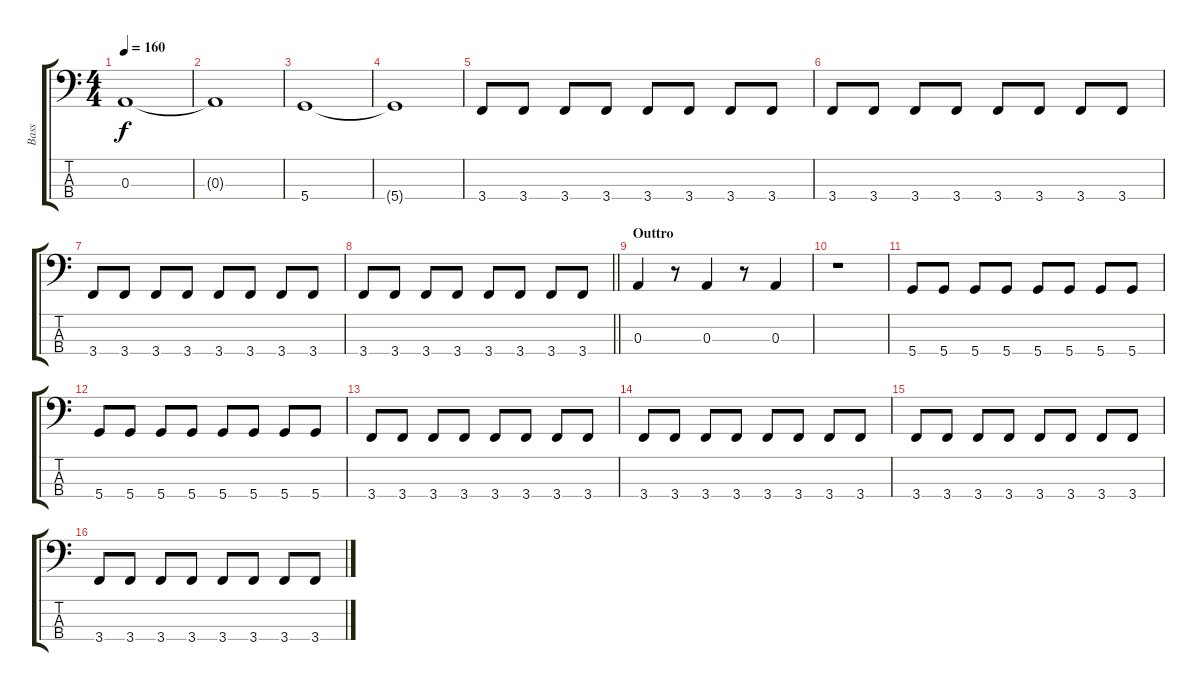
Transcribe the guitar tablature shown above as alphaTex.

\track ("Bass" "Bass") {instrument electricbasspick}
\staff {score tabs}
\tuning (G2 D2 A1 D1) {hide}
\ts (4 4)
\tempo 160
\clef f4
\ks c
0.3.1{dy f} |
0.3{t}.1 |
5.4.1 |
5.4{t}.1 |
3.4.8 3.4.8 3.4.8 3.4.8 3.4.8 3.4.8 3.4.8 3.4.8 |
3.4.8 3.4.8 3.4.8 3.4.8 3.4.8 3.4.8 3.4.8 3.4.8 |
3.4.8 3.4.8 3.4.8 3.4.8 3.4.8 3.4.8 3.4.8 3.4.8 |
\barLineRight lightlight
3.4.8 3.4.8 3.4.8 3.4.8 3.4.8 3.4.8 3.4.8 3.4.8 |
\section ("" "Outtro")
0.3.4 r.8 0.3.4 r.8 0.3.4 |
r.1 |
5.4.8 5.4.8 5.4.8 5.4.8 5.4.8 5.4.8 5.4.8 5.4.8 |
5.4.8 5.4.8 5.4.8 5.4.8 5.4.8 5.4.8 5.4.8 5.4.8 |
3.4.8 3.4.8 3.4.8 3.4.8 3.4.8 3.4.8 3.4.8 3.4.8 |
3.4.8 3.4.8 3.4.8 3.4.8 3.4.8 3.4.8 3.4.8 3.4.8 |
3.4.8 3.4.8 3.4.8 3.4.8 3.4.8 3.4.8 3.4.8 3.4.8 |
3.4.8 3.4.8 3.4.8 3.4.8 3.4.8 3.4.8 3.4.8 3.4.8
